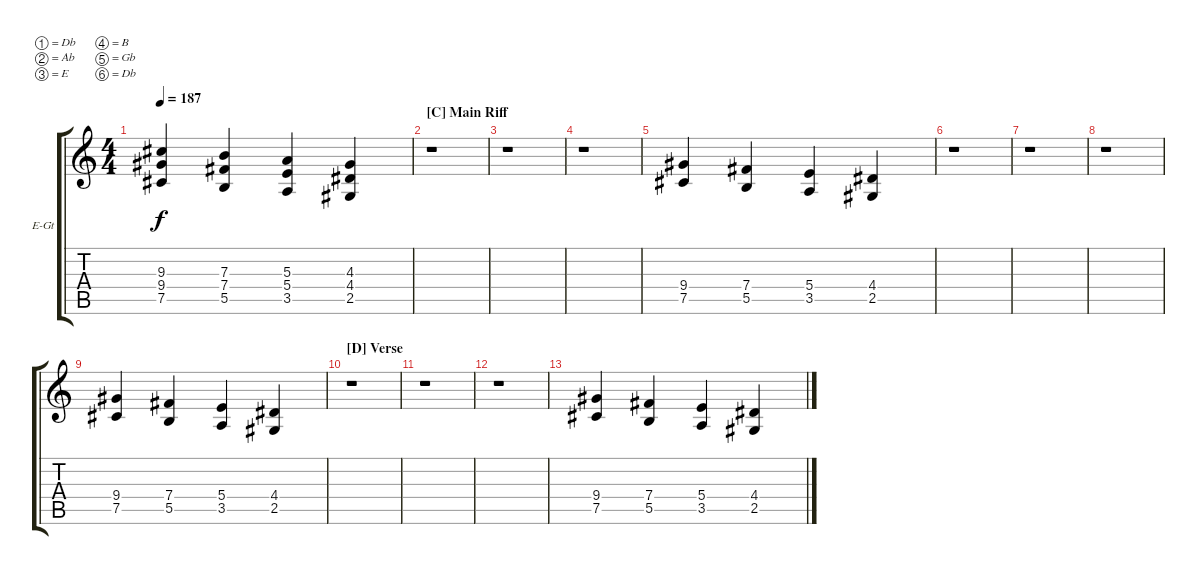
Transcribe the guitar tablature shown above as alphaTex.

\defaultSystemsLayout 4
\bracketExtendMode groupsimilarinstruments
\firstSystemTrackNameOrientation horizontal
\otherSystemsTrackNameOrientation horizontal
\track ("Right Guitar II / Extras" "E-Gt") {instrument distortionguitar}
\staff {score tabs}
\tuning (Db4 Ab3 E3 B2 Gb2 Db2)
\ts (4 4)
\tempo 187
\clef g2
\scale
0.333333
\ks c
(7.5 9.4 9.3).4{dy f} (5.5 7.4 7.3).4 (3.5 5.4 5.3).4 (2.5 4.4 4.3).4 |
\section ("C" "Main Riff")
\scale
0.333333 r.1 |
\scale
0.333333 r.1 |
\scale
0.333333 r.1 |
\scale
0.333333 (7.5 9.4).4 (5.5 7.4).4 (3.5 5.4).4 (2.5 4.4).4 |
\scale
0.333333 r.1 |
\scale
0.333333 r.1 |
\scale
0.333333 r.1 |
\scale
0.333333 (7.5 9.4).4 (5.5 7.4).4 (3.5 5.4).4 (2.5 4.4).4 |
\section ("D" "Verse")
\scale
0.333333 r.1 |
\scale
0.333333 r.1 |
\scale
0.333333 r.1 |
\scale
0.333333 (7.5 9.4).4 (5.5 7.4).4 (3.5 5.4).4 (2.5 4.4).4 |
\scale
0.333333 |
\scale
0.333333 |
\scale
0.333333
